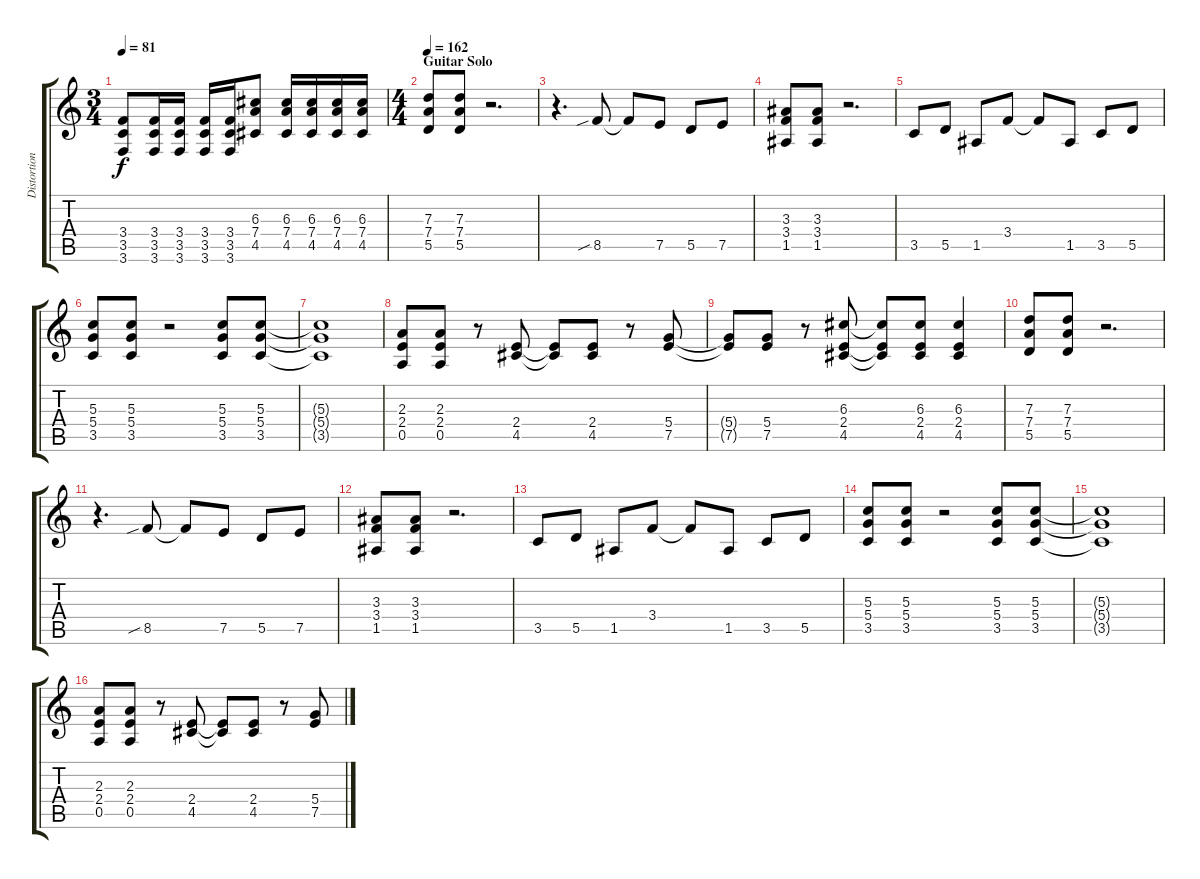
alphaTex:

\track ("Distortion Guitar" "Distortion") {instrument distortionguitar}
\staff {score tabs}
\tuning (E4 B3 G3 D3 A2 D2) {hide}
\ts (3 4)
\tempo 81
\clef g2
\ks c
(3.4 3.5 3.6).8{dy f} (3.4 3.5 3.6).16 (3.4 3.5 3.6).16 (3.4 3.5 3.6).16 (3.4 3.5 3.6).16 (6.3 7.4 4.5).8 (6.3 7.4 4.5).16 (6.3 7.4 4.5).16 (6.3 7.4 4.5).16 (6.3 7.4 4.5).16 |
\ts (4 4)
\section ("" "Guitar Solo")
\tempo 162
(7.3 7.4 5.5).8 (7.3 7.4 5.5).8 r.2{d} |
r.4{d} 8.5{sib}.8 8.5{t}.8 7.5.8 5.5.8 7.5.8 |
(3.3 3.4 1.5).8 (3.3 3.4 1.5).8 r.2{d} |
3.5.8 5.5.8 1.5.8 3.4.8 3.4{t}.8 1.5.8 3.5.8 5.5.8 |
(5.3 5.4 3.5).8 (5.3 5.4 3.5).8 r.2 (5.3 5.4 3.5).8 (5.3 5.4 3.5).8 |
(5.3{t} 5.4{t} 3.5{t}).1 |
(2.3 2.4 0.5).8 (2.3 2.4 0.5).8 r.8 (2.4 4.5).8 (2.4{t} 4.5{t}).8 (2.4 4.5).8 r.8 (5.4 7.5).8 |
(5.4{t} 7.5{t}).8 (5.4 7.5).8 r.8 (6.3 2.4 4.5).8 (6.3{t} 2.4{t} 4.5{t}).8 (6.3 2.4 4.5).8 (6.3 2.4 4.5).4 |
(7.3 7.4 5.5).8 (7.3 7.4 5.5).8 r.2{d} |
r.4{d} 8.5{sib}.8 8.5{t}.8 7.5.8 5.5.8 7.5.8 |
(3.3 3.4 1.5).8 (3.3 3.4 1.5).8 r.2{d} |
3.5.8 5.5.8 1.5.8 3.4.8 3.4{t}.8 1.5.8 3.5.8 5.5.8 |
(5.3 5.4 3.5).8 (5.3 5.4 3.5).8 r.2 (5.3 5.4 3.5).8 (5.3 5.4 3.5).8 |
(5.3{t} 5.4{t} 3.5{t}).1 |
(2.3 2.4 0.5).8 (2.3 2.4 0.5).8 r.8 (2.4 4.5).8 (2.4{t} 4.5{t}).8 (2.4 4.5).8 r.8 (5.4 7.5).8
